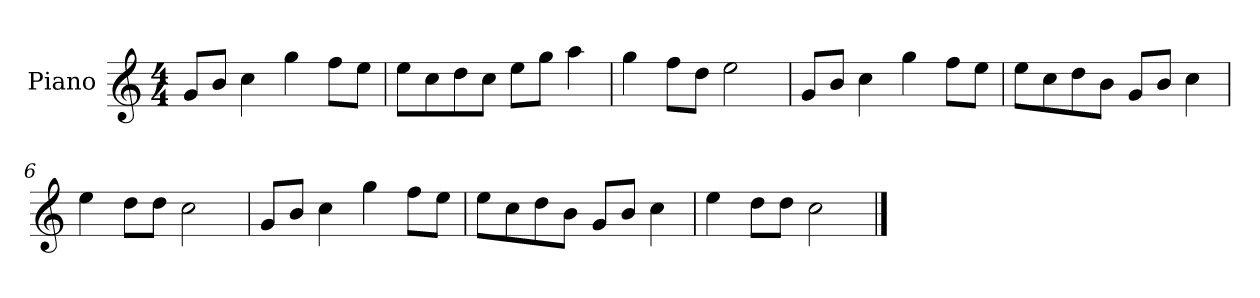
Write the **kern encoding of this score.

**kern
*part1
*staff1
*I"Piano
*I'P-no
*clefG2
*k[]
*M4/4
*MM90
=1
8g/L
8b/J
4cc\
4gg\
8ff\L
8ee\J
=2
8ee\L
8cc\
8dd\
8cc\J
8ee\L
8gg\J
4aa\
=3
4gg\
8ff\L
8dd\J
2ee\
=4
8g/L
8b/J
4cc\
4gg\
8ff\L
8ee\J
=5
8ee\L
8cc\
8dd\
8b\J
8g/L
8b/J
4cc\
=6
4ee\
8dd\L
8dd\J
2cc\
!!LO:LB:g=z
=7
8g/L
8b/J
4cc\
4gg\
8ff\L
8ee\J
=8
8ee\L
8cc\
8dd\
8b\J
8g/L
8b/J
4cc\
=9
4ee\
8dd\L
8dd\J
2cc\
==
*-
